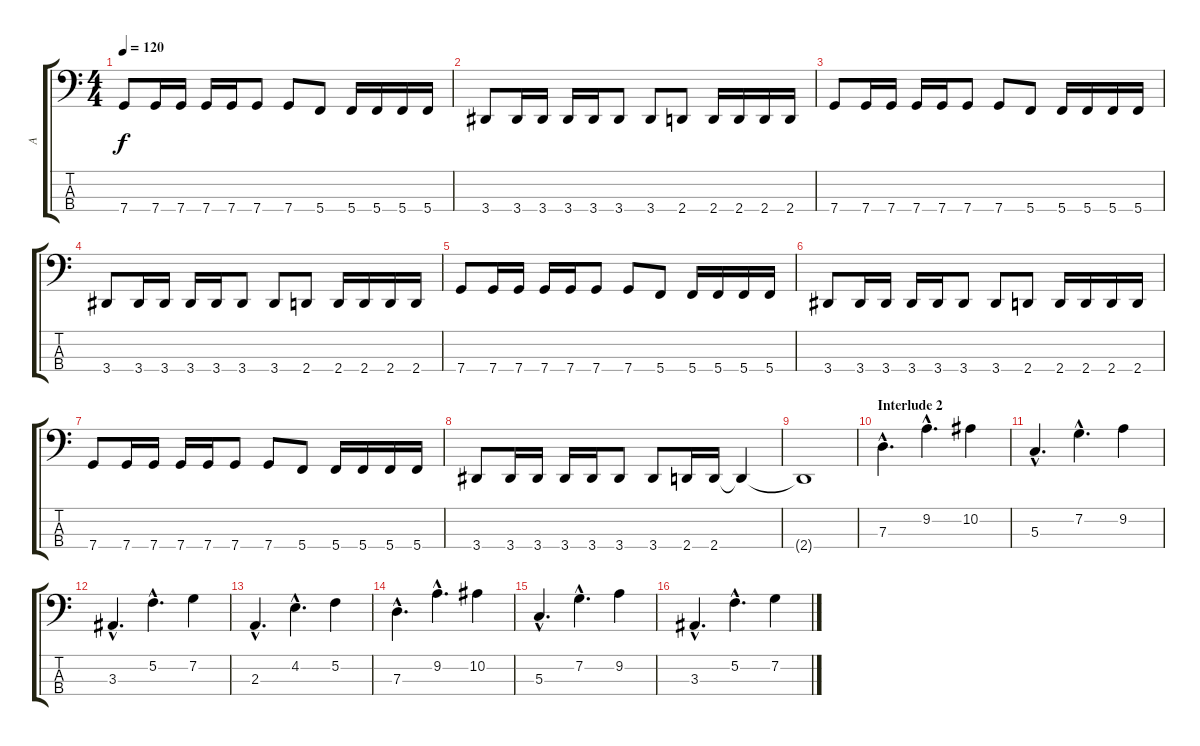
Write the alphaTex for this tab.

\track ("A" "A") {instrument electricbassfinger}
\staff {score tabs}
\tuning (F2 C2 G1 C1) {hide}
\ts (4 4)
\tempo 120
\clef f4
\ks c
7.4.8{dy f} 7.4.16 7.4.16 7.4.16 7.4.16 7.4.8 7.4.8 5.4.8 5.4.16 5.4.16 5.4.16 5.4.16 |
3.4.8 3.4.16 3.4.16 3.4.16 3.4.16 3.4.8 3.4.8 2.4.8 2.4.16 2.4.16 2.4.16 2.4.16 |
7.4.8 7.4.16 7.4.16 7.4.16 7.4.16 7.4.8 7.4.8 5.4.8 5.4.16 5.4.16 5.4.16 5.4.16 |
3.4.8 3.4.16 3.4.16 3.4.16 3.4.16 3.4.8 3.4.8 2.4.8 2.4.16 2.4.16 2.4.16 2.4.16 |
7.4.8 7.4.16 7.4.16 7.4.16 7.4.16 7.4.8 7.4.8 5.4.8 5.4.16 5.4.16 5.4.16 5.4.16 |
3.4.8 3.4.16 3.4.16 3.4.16 3.4.16 3.4.8 3.4.8 2.4.8 2.4.16 2.4.16 2.4.16 2.4.16 |
7.4.8 7.4.16 7.4.16 7.4.16 7.4.16 7.4.8 7.4.8 5.4.8 5.4.16 5.4.16 5.4.16 5.4.16 |
3.4.8 3.4.16 3.4.16 3.4.16 3.4.16 3.4.8 3.4.8 2.4.16 2.4.16 2.4{t}.4 |
2.4{t}.1 |
\section ("" "Interlude 2")
7.3{hac}.4{d} 9.2{hac}.4{d} 10.2.4 |
5.3{hac}.4{d} 7.2{hac}.4{d} 9.2.4 |
3.3{hac}.4{d} 5.2{hac}.4{d} 7.2.4 |
2.3{hac}.4{d} 4.2{hac}.4{d} 5.2.4 |
7.3{hac}.4{d} 9.2{hac}.4{d} 10.2.4 |
5.3{hac}.4{d} 7.2{hac}.4{d} 9.2.4 |
3.3{hac}.4{d} 5.2{hac}.4{d} 7.2.4
